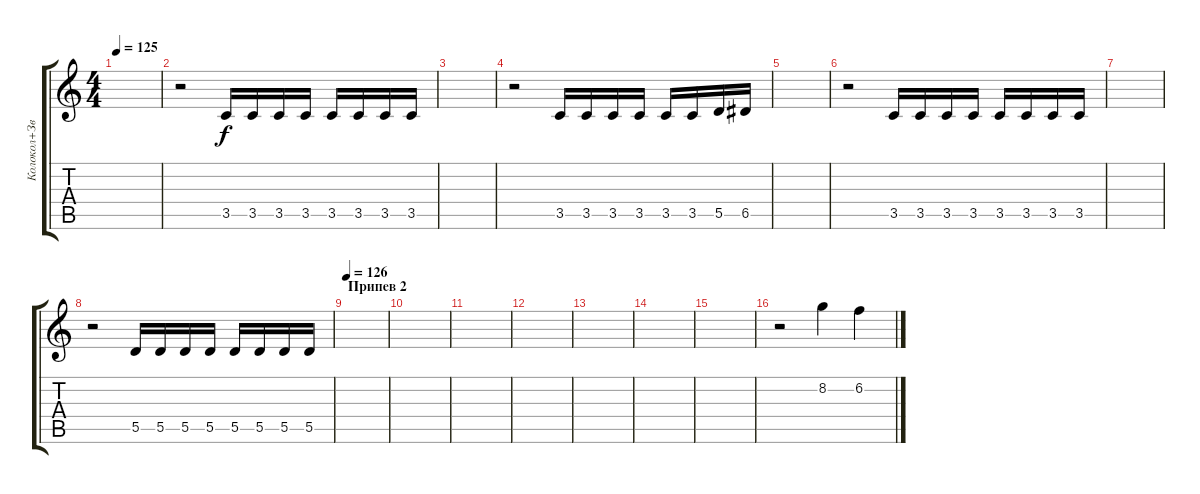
\track ("Колокол+Звук" "Колокол+Зв") {instrument synthbass1}
\staff {score tabs}
\tuning (E4 B3 G3 D3 A2 E2) {hide}
\ts (4 4)
\tempo 125
\clef g2
\ks c
|
r.2 3.5.16{volume 8 balance 16} 3.5.16 3.5.16 3.5.16 3.5.16 3.5.16 3.5.16 3.5.16 |
|
r.2 3.5.16{volume 12 balance 0} 3.5.16 3.5.16 3.5.16 3.5.16 3.5.16 5.5.16 6.5.16 |
|
r.2 3.5.16{volume 8 balance 16} 3.5.16 3.5.16 3.5.16 3.5.16 3.5.16 3.5.16 3.5.16 |
|
r.2 5.5.16{volume 15 balance 0} 5.5.16 5.5.16 5.5.16 5.5.16 5.5.16 5.5.16 5.5.16 |
\section ("" "Припев 2")
\tempo 126
|
|
|
|
|
|
|
r.2 8.2.4{volume 8 balance 16 instrument tubularbells} 6.2.4{volume 10 balance 8}
